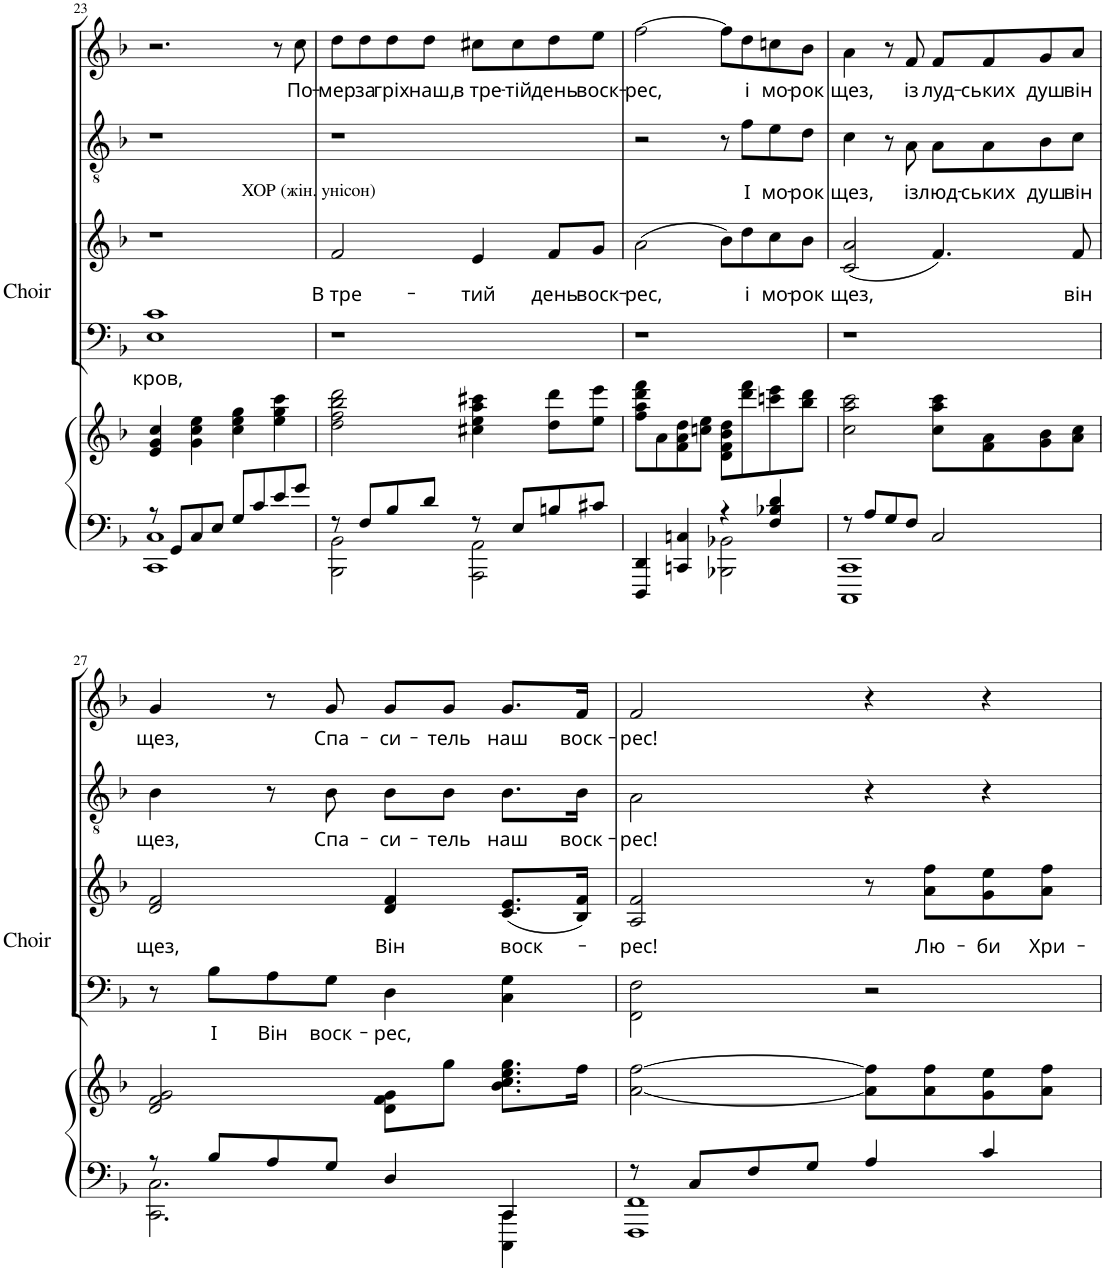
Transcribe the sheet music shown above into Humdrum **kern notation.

**kern	**kern	**kern	**text	**kern	**text	**kern	**text	**kern	**text
*part4	*part4	*part3	*part3	*part3	*part3	*part2	*part2	*part1	*part1
*staff6	*staff5	*staff4	*staff4	*staff3	*staff3	*staff2	*staff2	*staff1	*staff1
*I"Piano	*	*I"Choir	*	*	*	*I"Tenor Solo	*	*I"Soprano Solo	*
*I'Pno	*	*I'Choir	*	*	*	*I'T	*	*I'S	*
!!LO:PB:g=z
*clefF4	*clefG2	*clefF4	*	*clefG2	*	*clefGv2	*	*clefG2	*
*	*	*	*	*	*	*Trd7c12	*	*	*
*k[b-]	*k[b-]	*k[b-]	*	*k[b-]	*	*k[b-]	*	*k[b-]	*
*F:	*F:	*F:	*	*F:	*	*F:	*	*F:	*
*M4/4	*M4/4	*M4/4	*	*M4/4	*	*M4/4	*	*M4/4	*
=23	=23	=23	=23	=23	=23	=23	=23	=23	=23
*^	*	*	*	*	*	*	*	*	*
!	!	!	!	!	!LO:TX:a:t=ХОР (жін. унісон)	!	!	!	!	!
!	!	!	!	!LO:LY:b	!	!	!	!	!	!
8r	1CC 1C	4e/ 4g/ 4cc/	1E 1c	кров,	1r	.	1r	.	2.r	.
8GG/L	.	.	.	.	.	.	.	.	.	.
8C/	.	4g\ 4cc\ 4ee\	.	.	.	.	.	.	.	.
8E/J	.	.	.	.	.	.	.	.	.	.
8G/L	.	4cc\ 4ee\ 4gg\	.	.	.	.	.	.	.	.
8c/	.	.	.	.	.	.	.	.	.	.
8e/	.	4ee\ 4gg\ 4ccc\	.	.	.	.	.	.	8r	.
!	!	!	!	!	!	!	!	!	!	!LO:LY:b
8g/J	.	.	.	.	.	.	.	.	8cc\	По-
=24	=24	=24	=24	=24	=24	=24	=24	=24	=24	=24
!	!	!	!	!	!	!LO:LY:b	!	!	!	!LO:LY:b
8r	2BBB-\ 2BB-\	2dd\ 2ff\ 2bb-\ 2ddd\	1r	.	2f/	В тре-	1r	.	8dd\L	-мер
!	!	!	!	!	!	!	!	!	!	!LO:LY:b
8F/L	.	.	.	.	.	.	.	.	8dd\	за
!	!	!	!	!	!	!	!	!	!	!LO:LY:b
8B-/	.	.	.	.	.	.	.	.	8dd\	гріх
!	!	!	!	!	!	!	!	!	!	!LO:LY:b
8d/J	.	.	.	.	.	.	.	.	8dd\J	наш,
!	!	!	!	!	!	!LO:LY:b	!	!	!	!LO:LY:b
8r	2AAA\ 2AA\	4cc#X\ 4ee\ 4aa\ 4ccc#X\	.	.	4e/	-тий	.	.	8cc#X\L	в тре-
!	!	!	!	!	!	!	!	!	!	!LO:LY:b
8E/L	.	.	.	.	.	.	.	.	8cc#\	-тій
!	!	!	!	!	!	!LO:LY:b	!	!	!	!LO:LY:b
8Bn/	.	8dd\ 8ddd\L	.	.	8f/L	день	.	.	8dd\	день
!	!	!	!	!	!	!LO:LY:b	!	!	!	!LO:LY:b
8c#X/J	.	8ee\ 8eee\J	.	.	8g/J	воск-	.	.	8ee\J	воск-
=25	=25	=25	=25	=25	=25	=25	=25	=25	=25	=25
!	!	!	!	!	!	!LO:LY:b	!	!	!	!LO:LY:b
4DDD/ 4DD/	2ryy	8ff\ 8aa\ 8ddd\ 8fff\L	1r	.	(2a\	-рес,	2r	.	[2ff\	-рес,
.	.	8a\	.	.	.	.	.	.	.	.
4CCn/ 4Cn/	.	8f\ 8a\ 8dd\	.	.	.	.	.	.	.	.
.	.	8ccn\ 8ee\J	.	.	.	.	.	.	.	.
4r	2BBB-X\ 2BB-X\	8d\ 8f\ 8b-\ 8dd\L	.	.	8b-\L)	.	8r	.	8ff\L]	.
!	!	!	!	!	!	!LO:LY:b	!	!LO:LY:b	!	!LO:LY:b
.	.	8ddd\ 8fff\	.	.	8dd\	і	8f\L	І	8dd\	і
!	!	!	!	!	!	!LO:LY:b	!	!LO:LY:b	!	!LO:LY:b
4F/ 4B-X/ 4d/	.	8cccn\ 8eee\	.	.	8cc\	мо-	8e\	мо-	8ccn\	мо-
!	!	!	!	!	!	!LO:LY:b	!	!LO:LY:b	!	!LO:LY:b
.	.	8bb-\ 8ddd\J	.	.	8b-\J	-рок	8d\J	-рок	8b-\J	-рок
=26	=26	=26	=26	=26	=26	=26	=26	=26	=26	=26
!	!	!	!	!	!	!LO:LY:b	!	!LO:LY:b	!	!LO:LY:b
8r	1CCC 1CC	2cc\ 2aa\ 2ccc\	1r	.	(2c/ 2a/	щез,	4c\	щез,	4a\	щез,
8A/L	.	.	.	.	.	.	.	.	.	.
8G/	.	.	.	.	.	.	8r	.	8r	.
!	!	!	!	!	!	!	!	!LO:LY:b	!	!LO:LY:b
8F/J	.	.	.	.	.	.	8A\	із	8f/	із
!	!	!	!	!	!	!	!	!LO:LY:b	!	!LO:LY:b
2C/	.	8cc\ 8aa\ 8ccc\L	.	.	4.f/)	.	8A\L	люд-	8f/L	луд-
!	!	!	!	!	!	!	!	!LO:LY:b	!	!LO:LY:b
.	.	8f\ 8a\	.	.	.	.	8A\	-ських	8f/	-ських
!	!	!	!	!	!	!	!	!LO:LY:b	!	!LO:LY:b
.	.	8g\ 8b-\	.	.	.	.	8B-\	душ	8g/	душ
!	!	!	!	!	!	!LO:LY:b	!	!LO:LY:b	!	!LO:LY:b
.	.	8a\ 8cc\J	.	.	8f/	він	8c\J	він	8a/J	він
!!LO:LB:g=z
=27	=27	=27	=27	=27	=27	=27	=27	=27	=27	=27
!	!	!	!	!	!	!LO:LY:b	!	!LO:LY:b	!	!LO:LY:b
8r	2.CC\ 2.C\	2d/ 2f/ 2g/	8r	.	2d/ 2f/	-щез,	4B-\	щез,	4g/	щез,
!	!	!	!	!LO:LY:b	!	!	!	!	!	!
8B-/L	.	.	8B-\L	І	.	.	.	.	.	.
!	!	!	!	!LO:LY:b	!	!	!	!	!	!
8A/	.	.	8A\	Він	.	.	8r	.	8r	.
!	!	!	!	!LO:LY:b	!	!	!	!LO:LY:b	!	!LO:LY:b
8G/J	.	.	8G\J	воск-	.	.	8B-\	Спа-	8g/	Спа-
!	!	!	!	!LO:LY:b	!	!LO:LY:b	!	!LO:LY:b	!	!LO:LY:b
4D/	.	8d\ 8f\ 8g\L	4D\	-рес,	4d/ 4f/	Він	8B-\L	-си-	8g/L	-си-
!	!	!	!	!	!	!	!	!LO:LY:b	!	!LO:LY:b
.	.	8gg\J	.	.	.	.	8B-\J	-тель	8g/J	-тель
!	!	!	!	!	!	!LO:LY:b	!	!LO:LY:b	!	!LO:LY:b
4CC/	4CCC\ 4CC\	8.b-\ 8.cc\ 8.ee\ 8.gg\L	4C\ 4G\	.	(8.c/ 8.e/L	воск-	8.B-\L	наш	8.g/L	наш
!	!	!	!	!	!	!	!	!LO:LY:b	!	!LO:LY:b
.	.	16ff\Jk	.	.	16B-/ 16f/Jk)	.	16B-\Jk	воск-	16f/Jk	воск-
=28	=28	=28	=28	=28	=28	=28	=28	=28	=28	=28
!	!	!	!	!	!	!LO:LY:b	!	!LO:LY:b	!	!LO:LY:b
8r	1FFF 1FF	[2a\ [2ff\	2FF\ 2F\	.	2A/ 2f/	-рес!	2A\	-рес!	2f/	-рес!
8C/L	.	.	.	.	.	.	.	.	.	.
8F/	.	.	.	.	.	.	.	.	.	.
8G/J	.	.	.	.	.	.	.	.	.	.
4A/	.	8a\] 8ff\]L	2r	.	8r	.	4r	.	4r	.
!	!	!	!	!	!	!LO:LY:b	!	!	!	!
.	.	8a\ 8ff\	.	.	8a\ 8ff\L	Лю-	.	.	.	.
!	!	!	!	!	!	!LO:LY:b	!	!	!	!
4c/	.	8g\ 8ee\	.	.	8g\ 8ee\	-би	4r	.	4r	.
!	!	!	!	!	!	!LO:LY:b	!	!	!	!
.	.	8a\ 8ff\J	.	.	8a\ 8ff\J	Хри-	.	.	.	.
*v	*v	*	*	*	*	*	*	*	*	*
=	=	=	=	=	=	=	=	=	=
*-	*-	*-	*-	*-	*-	*-	*-	*-	*-
